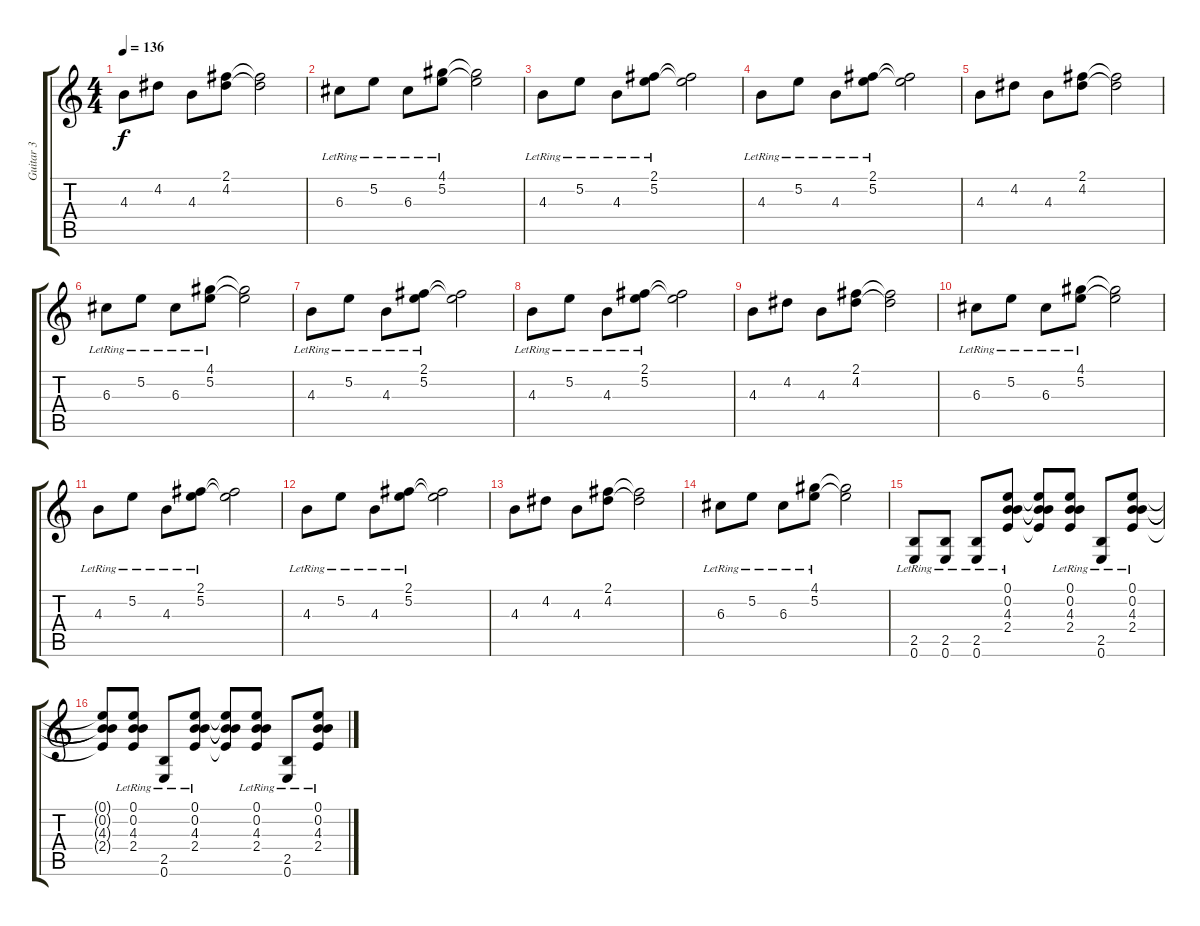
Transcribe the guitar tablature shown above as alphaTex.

\track ("Guitar 3" "Guitar 3") {instrument distortionguitar}
\staff {score tabs}
\tuning (E4 B3 G3 D3 A2 E2) {hide}
\ts (4 4)
\tempo 136
\clef g2
\ks c
4.3.8{dy f} 4.2.8 4.3.8 (2.1 4.2).8 (2.1{t} 4.2{t}).2 |
6.3{lr}.8 5.2{lr}.8 6.3{lr}.8 (4.1{lr} 5.2{lr}).8 (4.1{t} 5.2{t}).2 |
4.3{lr}.8 5.2{lr}.8 4.3{lr}.8 (2.1{lr} 5.2{lr}).8 (2.1{t} 5.2{t}).2 |
4.3{lr}.8 5.2{lr}.8 4.3{lr}.8 (2.1{lr} 5.2{lr}).8 (2.1{t} 5.2{t}).2 |
4.3.8 4.2.8 4.3.8 (2.1 4.2).8 (2.1{t} 4.2{t}).2 |
6.3{lr}.8 5.2{lr}.8 6.3{lr}.8 (4.1{lr} 5.2{lr}).8 (4.1{t} 5.2{t}).2 |
4.3{lr}.8 5.2{lr}.8 4.3{lr}.8 (2.1{lr} 5.2{lr}).8 (2.1{t} 5.2{t}).2 |
4.3{lr}.8 5.2{lr}.8 4.3{lr}.8 (2.1{lr} 5.2{lr}).8 (2.1{t} 5.2{t}).2 |
4.3.8 4.2.8 4.3.8 (2.1 4.2).8 (2.1{t} 4.2{t}).2 |
6.3{lr}.8 5.2{lr}.8 6.3{lr}.8 (4.1{lr} 5.2{lr}).8 (4.1{t} 5.2{t}).2 |
4.3{lr}.8 5.2{lr}.8 4.3{lr}.8 (2.1{lr} 5.2{lr}).8 (2.1{t} 5.2{t}).2 |
4.3{lr}.8 5.2{lr}.8 4.3{lr}.8 (2.1{lr} 5.2{lr}).8 (2.1{t} 5.2{t}).2 |
4.3.8 4.2.8 4.3.8 (2.1 4.2).8 (2.1{t} 4.2{t}).2 |
6.3{lr}.8 5.2{lr}.8 6.3{lr}.8 (4.1{lr} 5.2{lr}).8 (4.1{t} 5.2{t}).2 |
(2.5{lr} 0.6{lr}).8{volume 12} (2.5{lr} 0.6{lr}).8 (2.5{lr} 0.6{lr}).8 (0.1{lr} 0.2{lr} 4.3{lr} 2.4{lr}).8 (0.1{t} 0.2{t} 4.3{t} 2.4{t}).8 (0.1{lr} 0.2{lr} 4.3{lr} 2.4{lr}).8 (2.5{lr} 0.6{lr}).8 (0.1{lr} 0.2{lr} 4.3{lr} 2.4{lr}).8 |
(0.1{t} 0.2{t} 4.3{t} 2.4{t}).8 (0.1{lr} 0.2{lr} 4.3{lr} 2.4{lr}).8 (2.5{lr} 0.6{lr}).8 (0.1{lr} 0.2{lr} 4.3{lr} 2.4{lr}).8 (0.1{t} 0.2{t} 4.3{t} 2.4{t}).8 (0.1{lr} 0.2{lr} 4.3{lr} 2.4{lr}).8 (2.5{lr} 0.6{lr}).8 (0.1{lr} 0.2{lr} 4.3{lr} 2.4{lr}).8
